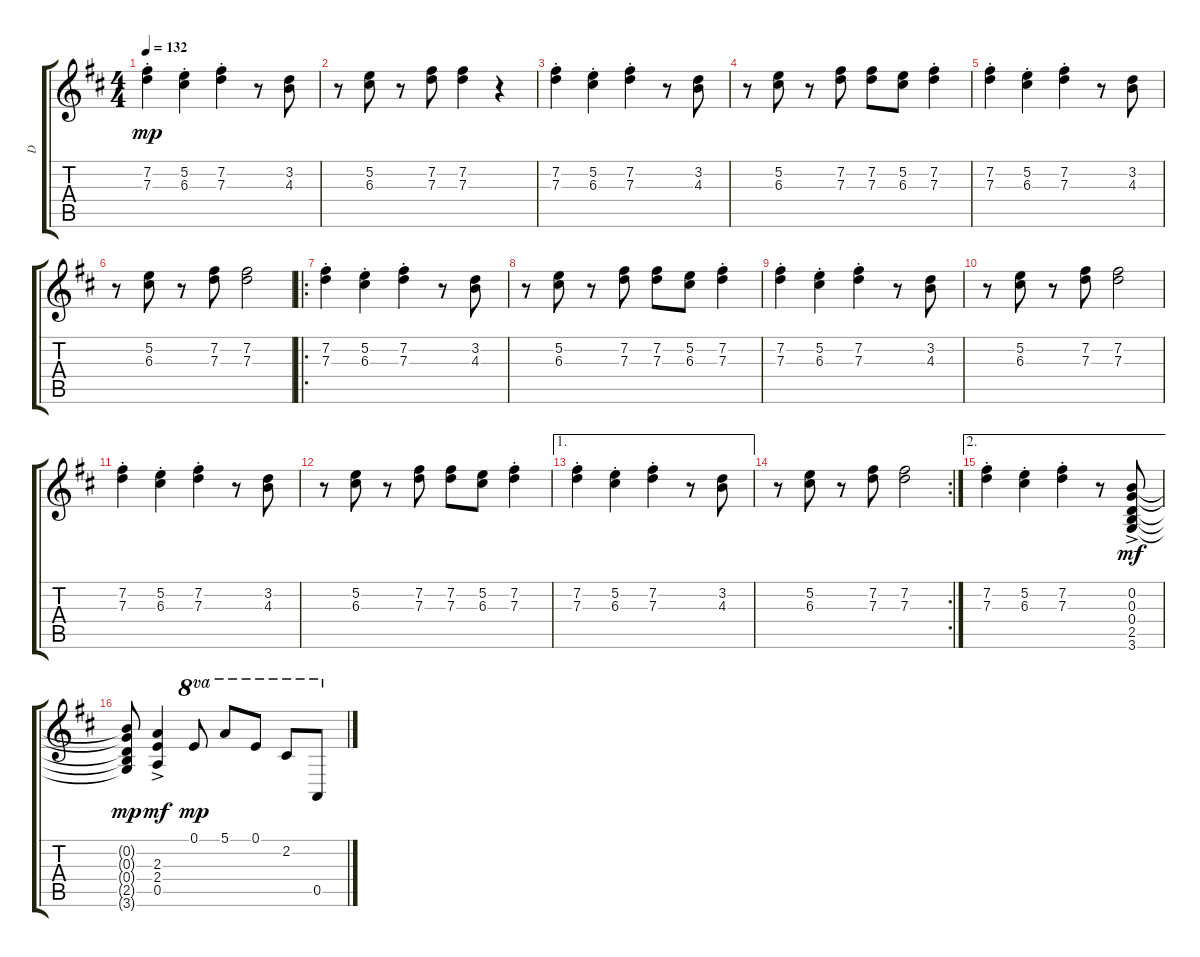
\track ("D" "D") {instrument distortionguitar}
\staff {score tabs}
\tuning (E4 B3 G3 D3 A2 E2) {hide}
\ts (4 4)
\tempo 132
\clef g2
\ks d
(7.2{st} 7.3{st}).4{dy mp} (5.2{st} 6.3{st}).4 (7.2{st} 7.3{st}).4 r.8 (3.2 4.3).8 |
r.8 (5.2 6.3).8 r.8 (7.2 7.3).8 (7.2 7.3).4 r.4 |
(7.2{st} 7.3{st}).4 (5.2{st} 6.3{st}).4 (7.2{st} 7.3{st}).4 r.8 (3.2 4.3).8 |
r.8 (5.2 6.3).8 r.8 (7.2 7.3).8 (7.2 7.3).8 (5.2 6.3).8 (7.2{st} 7.3{st}).4 |
(7.2{st} 7.3{st}).4 (5.2{st} 6.3{st}).4 (7.2{st} 7.3{st}).4 r.8 (3.2 4.3).8 |
r.8 (5.2 6.3).8 r.8 (7.2 7.3).8 (7.2 7.3).2 |
\ro
(7.2{st} 7.3{st}).4 (5.2{st} 6.3{st}).4 (7.2{st} 7.3{st}).4 r.8 (3.2 4.3).8 |
r.8 (5.2 6.3).8 r.8 (7.2 7.3).8 (7.2 7.3).8 (5.2 6.3).8 (7.2{st} 7.3{st}).4 |
(7.2{st} 7.3{st}).4 (5.2{st} 6.3{st}).4 (7.2{st} 7.3{st}).4 r.8 (3.2 4.3).8 |
r.8 (5.2 6.3).8 r.8 (7.2 7.3).8 (7.2 7.3).2 |
(7.2{st} 7.3{st}).4 (5.2{st} 6.3{st}).4 (7.2{st} 7.3{st}).4 r.8 (3.2 4.3).8 |
r.8 (5.2 6.3).8 r.8 (7.2 7.3).8 (7.2 7.3).8 (5.2 6.3).8 (7.2{st} 7.3{st}).4 |
\ae 1
(7.2{st} 7.3{st}).4 (5.2{st} 6.3{st}).4 (7.2{st} 7.3{st}).4 r.8 (3.2 4.3).8 |
\rc 2
r.8 (5.2 6.3).8 r.8 (7.2 7.3).8 (7.2 7.3).2 |
\ae 2
(7.2{st} 7.3{st}).4 (5.2{st} 6.3{st}).4 (7.2{st} 7.3{st}).4 r.8 (0.2{ac} 0.3{ac} 0.4{ac} 2.5{ac} 3.6{ac}).8{dy mf} |
(0.2{t} 0.3{t} 0.4{t} 2.5{t} 3.6{t}).8{dy mp} (2.3{ac} 2.4{ac} 0.5{ac}).4{dy mf} 0.1.8{ot 8va dy mp} 5.1.8{ot 8va} 0.1.8{ot 8va} 2.2.8{ot 8va} 0.5.8{ot 8va}
